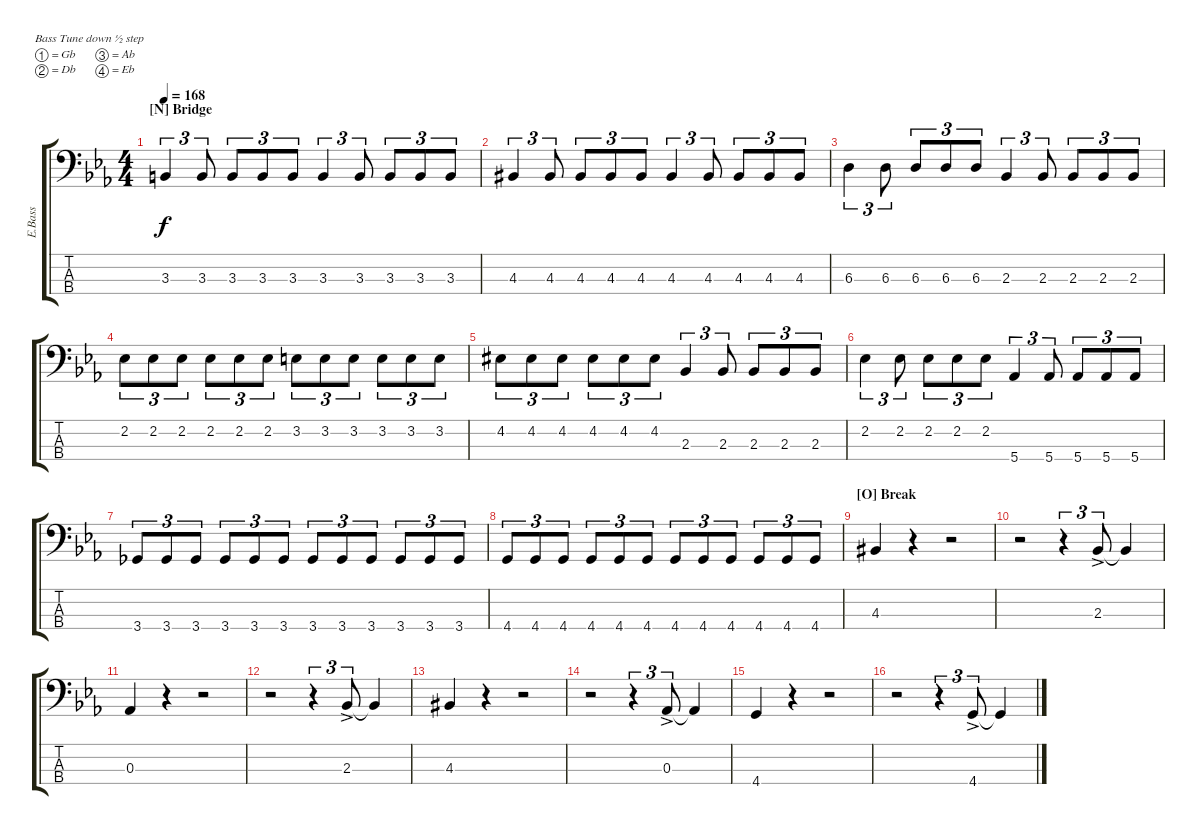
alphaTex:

\defaultSystemsLayout 4
\bracketExtendMode groupsimilarinstruments
\otherSystemsTrackNameOrientation horizontal
\track ("E.Bass" "E.Bass") {solo instrument electricbassfinger}
\staff {score tabs}
\tuning (Gb2 Db2 Ab1 Eb1)
\ts (4 4)
\section ("N" "Bridge")
\tempo 168
\clef f4
\ks eb
3.3{acc #}.4{tu (3 2) dy f beam Up} 3.3{acc #}.8{tu (3 2) beam Up} 3.3{acc #}.8{tu (3 2) beam Up} 3.3{acc #}.8{tu (3 2) beam Up} 3.3{acc #}.8{tu (3 2) beam Up} 3.3{acc #}.4{tu (3 2) beam Up} 3.3{acc #}.8{tu (3 2) beam Up} 3.3{acc #}.8{tu (3 2) beam Up} 3.3{acc #}.8{tu (3 2) beam Up} 3.3{acc #}.8{tu (3 2) beam Up} |
4.3{acc #}.4{tu (3 2) beam Up} 4.3{acc #}.8{tu (3 2) beam Up} 4.3{acc #}.8{tu (3 2) beam Up} 4.3{acc #}.8{tu (3 2) beam Up} 4.3{acc #}.8{tu (3 2) beam Up} 4.3{acc #}.4{tu (3 2) beam Up} 4.3{acc #}.8{tu (3 2) beam Up} 4.3{acc #}.8{tu (3 2) beam Up} 4.3{acc #}.8{tu (3 2) beam Up} 4.3{acc #}.8{tu (3 2) beam Up} |
6.3{acc #}.4{tu (3 2) beam Down} 6.3{acc #}.8{tu (3 2) beam Down} 6.3{acc #}.8{tu (3 2) beam Up} 6.3{acc #}.8{tu (3 2) beam Up} 6.3{acc #}.8{tu (3 2) beam Up} 2.3{acc forcenatural}.4{tu (3 2) beam Up} 2.3{acc forcenatural}.8{tu (3 2) beam Up} 2.3{acc forcenatural}.8{tu (3 2) beam Up} 2.3{acc forcenatural}.8{tu (3 2) beam Up} 2.3{acc forcenatural}.8{tu (3 2) beam Up} |
2.2{acc forcenatural}.8{tu (3 2) beam Down} 2.2{acc forcenatural}.8{tu (3 2) beam Down} 2.2{acc forcenatural}.8{tu (3 2) beam Down} 2.2{acc forcenatural}.8{tu (3 2) beam Down} 2.2{acc forcenatural}.8{tu (3 2) beam Down} 2.2{acc forcenatural}.8{tu (3 2) beam Down} 3.2{acc #}.8{tu (3 2) beam Down} 3.2{acc #}.8{tu (3 2) beam Down} 3.2{acc #}.8{tu (3 2) beam Down} 3.2{acc #}.8{tu (3 2) beam Down} 3.2{acc #}.8{tu (3 2) beam Down} 3.2{acc #}.8{tu (3 2) beam Down} |
4.2{acc #}.8{tu (3 2) beam Down} 4.2{acc #}.8{tu (3 2) beam Down} 4.2{acc #}.8{tu (3 2) beam Down} 4.2{acc #}.8{tu (3 2) beam Down} 4.2{acc #}.8{tu (3 2) beam Down} 4.2{acc #}.8{tu (3 2) beam Down} 2.3{acc forcenatural}.4{tu (3 2) beam Up} 2.3{acc forcenatural}.8{tu (3 2) beam Up} 2.3{acc forcenatural}.8{tu (3 2) beam Up} 2.3{acc forcenatural}.8{tu (3 2) beam Up} 2.3{acc forcenatural}.8{tu (3 2) beam Up} |
2.2{acc forcenatural}.4{tu (3 2) beam Down} 2.2{acc forcenatural}.8{tu (3 2) beam Down} 2.2{acc forcenatural}.8{tu (3 2) beam Down} 2.2{acc forcenatural}.8{tu (3 2) beam Down} 2.2{acc forcenatural}.8{tu (3 2) beam Down} 5.4{acc forcenatural}.4{tu (3 2) beam Up} 5.4{acc forcenatural}.8{tu (3 2) beam Up} 5.4{acc forcenatural}.8{tu (3 2) beam Up} 5.4{acc forcenatural}.8{tu (3 2) beam Up} 5.4{acc forcenatural}.8{tu (3 2) beam Up} |
3.4{acc forcenatural}.8{tu (3 2) beam Up} 3.4{acc forcenatural}.8{tu (3 2) beam Up} 3.4{acc forcenatural}.8{tu (3 2) beam Up} 3.4{acc forcenatural}.8{tu (3 2) beam Up} 3.4{acc forcenatural}.8{tu (3 2) beam Up} 3.4{acc forcenatural}.8{tu (3 2) beam Up} 3.4{acc forcenatural}.8{tu (3 2) beam Up} 3.4{acc forcenatural}.8{tu (3 2) beam Up} 3.4{acc forcenatural}.8{tu (3 2) beam Up} 3.4{acc forcenatural}.8{tu (3 2) beam Up} 3.4{acc forcenatural}.8{tu (3 2) beam Up} 3.4{acc forcenatural}.8{tu (3 2) beam Up} |
4.4{acc #}.8{tu (3 2) beam Up} 4.4{acc #}.8{tu (3 2) beam Up} 4.4{acc #}.8{tu (3 2) beam Up} 4.4{acc #}.8{tu (3 2) beam Up} 4.4{acc #}.8{tu (3 2) beam Up} 4.4{acc #}.8{tu (3 2) beam Up} 4.4{acc #}.8{tu (3 2) beam Up} 4.4{acc #}.8{tu (3 2) beam Up} 4.4{acc #}.8{tu (3 2) beam Up} 4.4{acc #}.8{tu (3 2) beam Up} 4.4{acc #}.8{tu (3 2) beam Up} 4.4{acc #}.8{tu (3 2) beam Up} |
\section ("O" "Break")
4.3{acc #}.4{beam Up} r.4{beam Up} r.2{beam Up} |
r.2{beam Down} r.4{tu (3 2) beam Down} 2.3{ac acc forcenatural}.8{tu (3 2) beam Up} 2.3{t acc forcenatural}.4{beam Up} |
0.3{acc forcenatural}.4{beam Up} r.4{beam Up} r.2{beam Up} |
r.2{beam Down} r.4{tu (3 2) beam Down} 2.3{ac acc forcenatural}.8{tu (3 2) beam Up} 2.3{t acc forcenatural}.4{beam Up} |
4.3{acc #}.4{beam Up} r.4{beam Up} r.2{beam Up} |
r.2{beam Down} r.4{tu (3 2) beam Down} 0.3{ac acc forcenatural}.8{tu (3 2) beam Up} 0.3{t acc forcenatural}.4{beam Up} |
4.4{acc #}.4{beam Up} r.4{beam Up} r.2{beam Up} |
r.2{beam Down} r.4{tu (3 2) beam Down} 4.4{ac acc #}.8{tu (3 2) beam Up} 4.4{t acc #}.4{beam Up}
